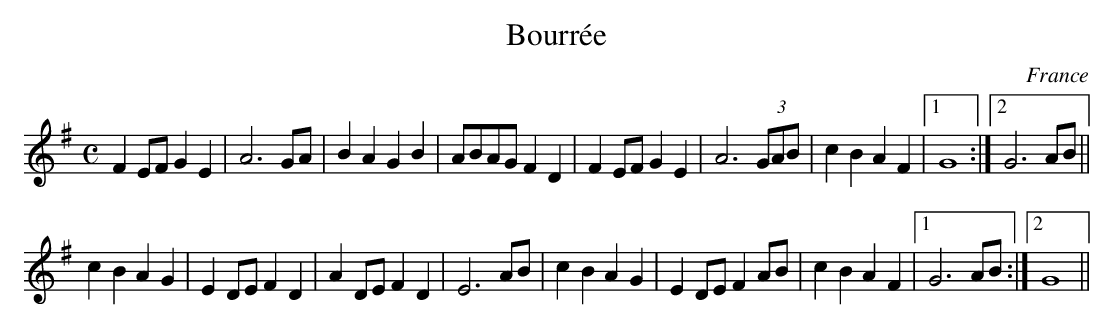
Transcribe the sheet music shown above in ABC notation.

X:1
T:Bourrée
M:C
O:France
K:G
F2EFG2E2|A6GA|B2A2G2B2|ABAGF2D2|\
F2EFG2E2|A6 (3GAB|c2B2A2F2|1G8:|2G6AB||
c2B2A2G2|E2DEF2D2|A2DEF2D2|E6AB|\
c2B2A2G2|E2DEF2AB|c2B2A2F2|1G6AB:|2G8||
